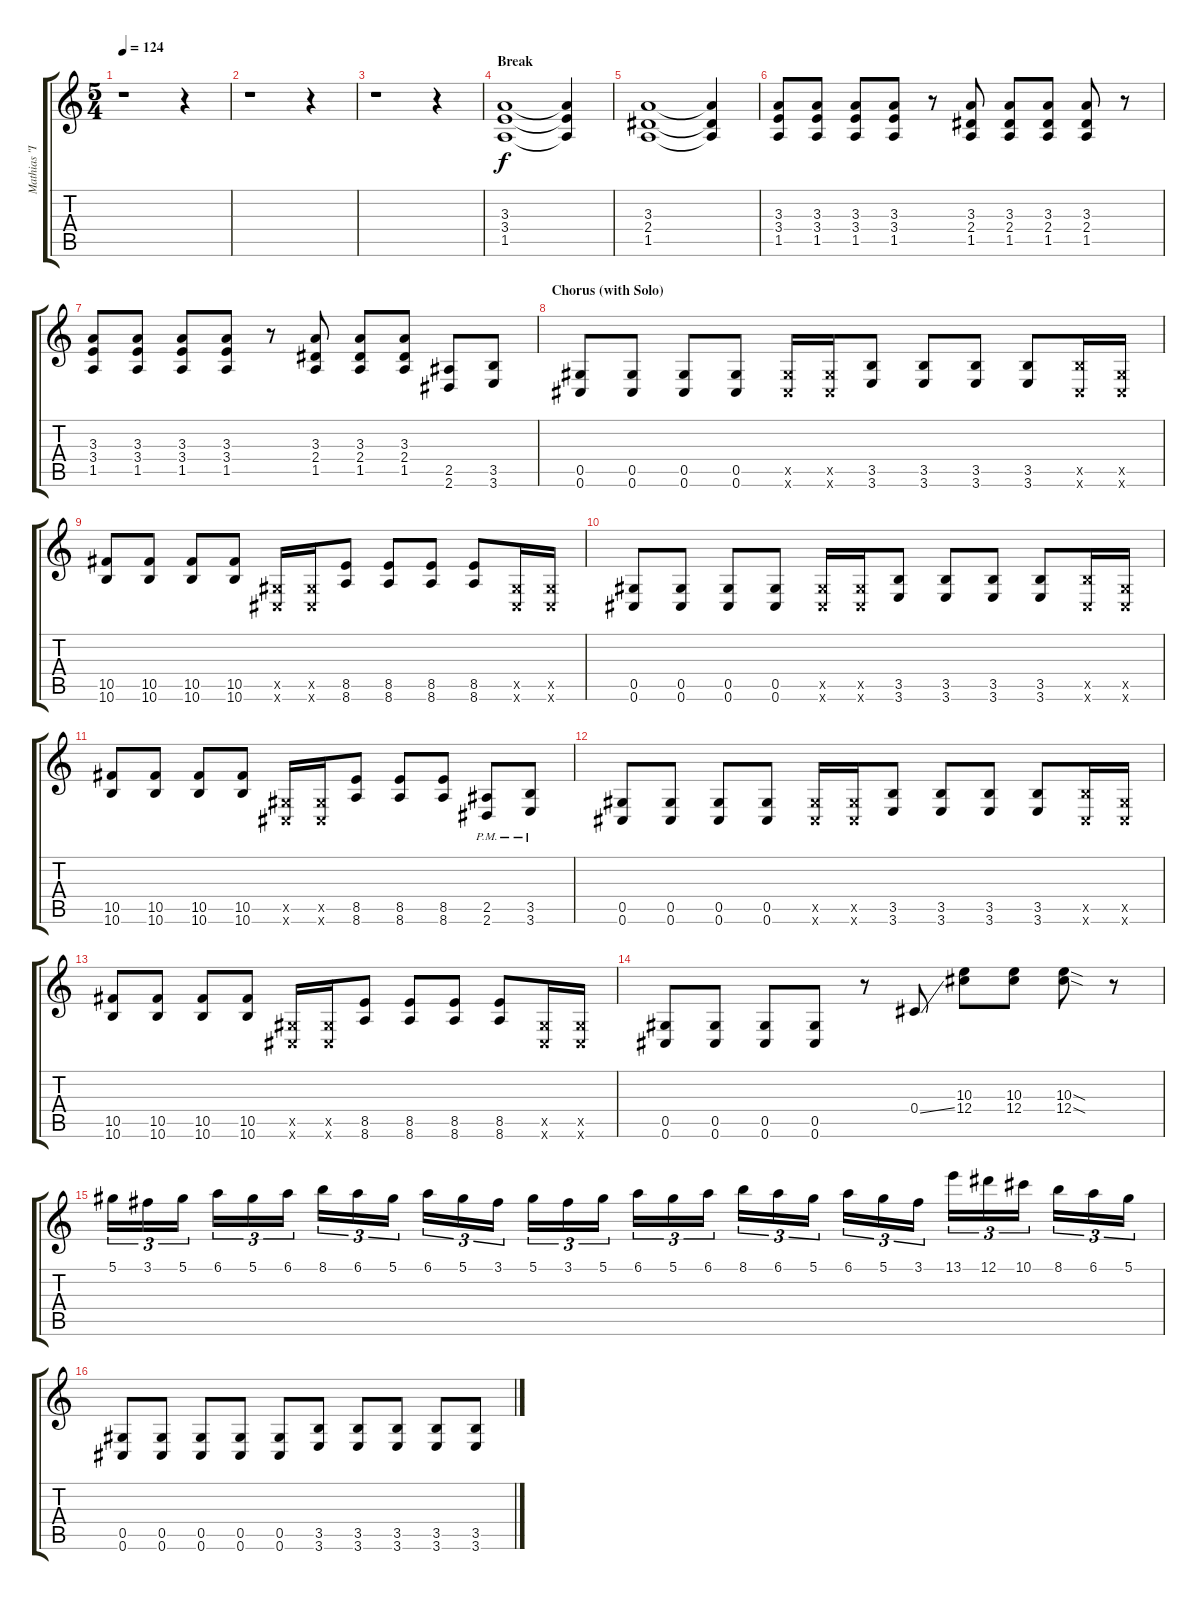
\track ("Mathias \"IA\" Eklund" "Mathias \"I") {instrument distortionguitar}
\staff {score tabs}
\tuning (Eb4 Bb3 Gb3 Db3 Ab2 Db2) {hide}
\ts (5 4)
\tempo 124
\clef g2
\ks c
r.1{dy f} r.4 |
r.1 r.4 |
r.1 r.4 |
\section ("" "Break")
(3.3 3.4 1.5).1 (3.3{t} 3.4{t} 1.5{t}).4 |
(3.3 2.4 1.5).1 (3.3{t} 2.4{t} 1.5{t}).4 |
(3.3 3.4 1.5).8 (3.3 3.4 1.5).8 (3.3 3.4 1.5).8 (3.3 3.4 1.5).8 r.8 (3.3 2.4 1.5).8 (3.3 2.4 1.5).8 (3.3 2.4 1.5).8 (3.3 2.4 1.5).8 r.8 |
(3.3 3.4 1.5).8 (3.3 3.4 1.5).8 (3.3 3.4 1.5).8 (3.3 3.4 1.5).8 r.8 (3.3 2.4 1.5).8 (3.3 2.4 1.5).8 (3.3 2.4 1.5).8 (2.5 2.6).8 (3.5 3.6).8 |
\section ("" "Chorus (with Solo)")
(0.5 0.6).8 (0.5 0.6).8 (0.5 0.6).8 (0.5 0.6).8 (0.5{x} 0.6{x}).16 (0.5{x} 0.6{x}).16 (3.5 3.6).8 (3.5 3.6).8 (3.5 3.6).8 (3.5 3.6).8 (3.5{x} 0.6{x}).16 (0.5{x} 0.6{x}).16 |
(10.5 10.6).8 (10.5 10.6).8 (10.5 10.6).8 (10.5 10.6).8 (0.5{x} 0.6{x}).16 (0.5{x} 0.6{x}).16 (8.5 8.6).8 (8.5 8.6).8 (8.5 8.6).8 (8.5 8.6).8 (0.5{x} 0.6{x}).16 (0.5{x} 0.6{x}).16 |
(0.5 0.6).8 (0.5 0.6).8 (0.5 0.6).8 (0.5 0.6).8 (0.5{x} 0.6{x}).16 (0.5{x} 0.6{x}).16 (3.5 3.6).8 (3.5 3.6).8 (3.5 3.6).8 (3.5 3.6).8 (3.5{x} 0.6{x}).16 (0.5{x} 0.6{x}).16 |
(10.5 10.6).8 (10.5 10.6).8 (10.5 10.6).8 (10.5 10.6).8 (0.5{x} 0.6{x}).16 (0.5{x} 0.6{x}).16 (8.5 8.6).8 (8.5 8.6).8 (8.5 8.6).8 (2.5{pm} 2.6{pm}).8 (3.5{pm} 3.6{pm}).8 |
(0.5 0.6).8 (0.5 0.6).8 (0.5 0.6).8 (0.5 0.6).8 (0.5{x} 0.6{x}).16 (0.5{x} 0.6{x}).16 (3.5 3.6).8 (3.5 3.6).8 (3.5 3.6).8 (3.5 3.6).8 (3.5{x} 0.6{x}).16 (0.5{x} 0.6{x}).16 |
(10.5 10.6).8 (10.5 10.6).8 (10.5 10.6).8 (10.5 10.6).8 (0.5{x} 0.6{x}).16 (0.5{x} 0.6{x}).16 (8.5 8.6).8 (8.5 8.6).8 (8.5 8.6).8 (8.5 8.6).8 (0.5{x} 0.6{x}).16 (0.5{x} 0.6{x}).16 |
(0.5 0.6).8 (0.5 0.6).8 (0.5 0.6).8 (0.5 0.6).8 r.8 0.4{ss}.8 (10.3 12.4).8 (10.3 12.4).8 (10.3{sod} 12.4{sod}).8 r.8 |
5.1.16{tu (3 2)} 3.1.16{tu (3 2)} 5.1.16{tu (3 2)} 6.1.16{tu (3 2)} 5.1.16{tu (3 2)} 6.1.16{tu (3 2)} 8.1.16{tu (3 2)} 6.1.16{tu (3 2)} 5.1.16{tu (3 2)} 6.1.16{tu (3 2)} 5.1.16{tu (3 2)} 3.1.16{tu (3 2)} 5.1.16{tu (3 2)} 3.1.16{tu (3 2)} 5.1.16{tu (3 2)} 6.1.16{tu (3 2)} 5.1.16{tu (3 2)} 6.1.16{tu (3 2)} 8.1.16{tu (3 2)} 6.1.16{tu (3 2)} 5.1.16{tu (3 2)} 6.1.16{tu (3 2)} 5.1.16{tu (3 2)} 3.1.16{tu (3 2)} 13.1.16{tu (3 2)} 12.1.16{tu (3 2)} 10.1.16{tu (3 2)} 8.1.16{tu (3 2)} 6.1.16{tu (3 2)} 5.1.16{tu (3 2)} |
(0.5 0.6).8 (0.5 0.6).8 (0.5 0.6).8 (0.5 0.6).8 (0.5 0.6).8 (3.5 3.6).8 (3.5 3.6).8 (3.5 3.6).8 (3.5 3.6).8 (3.5 3.6).8
